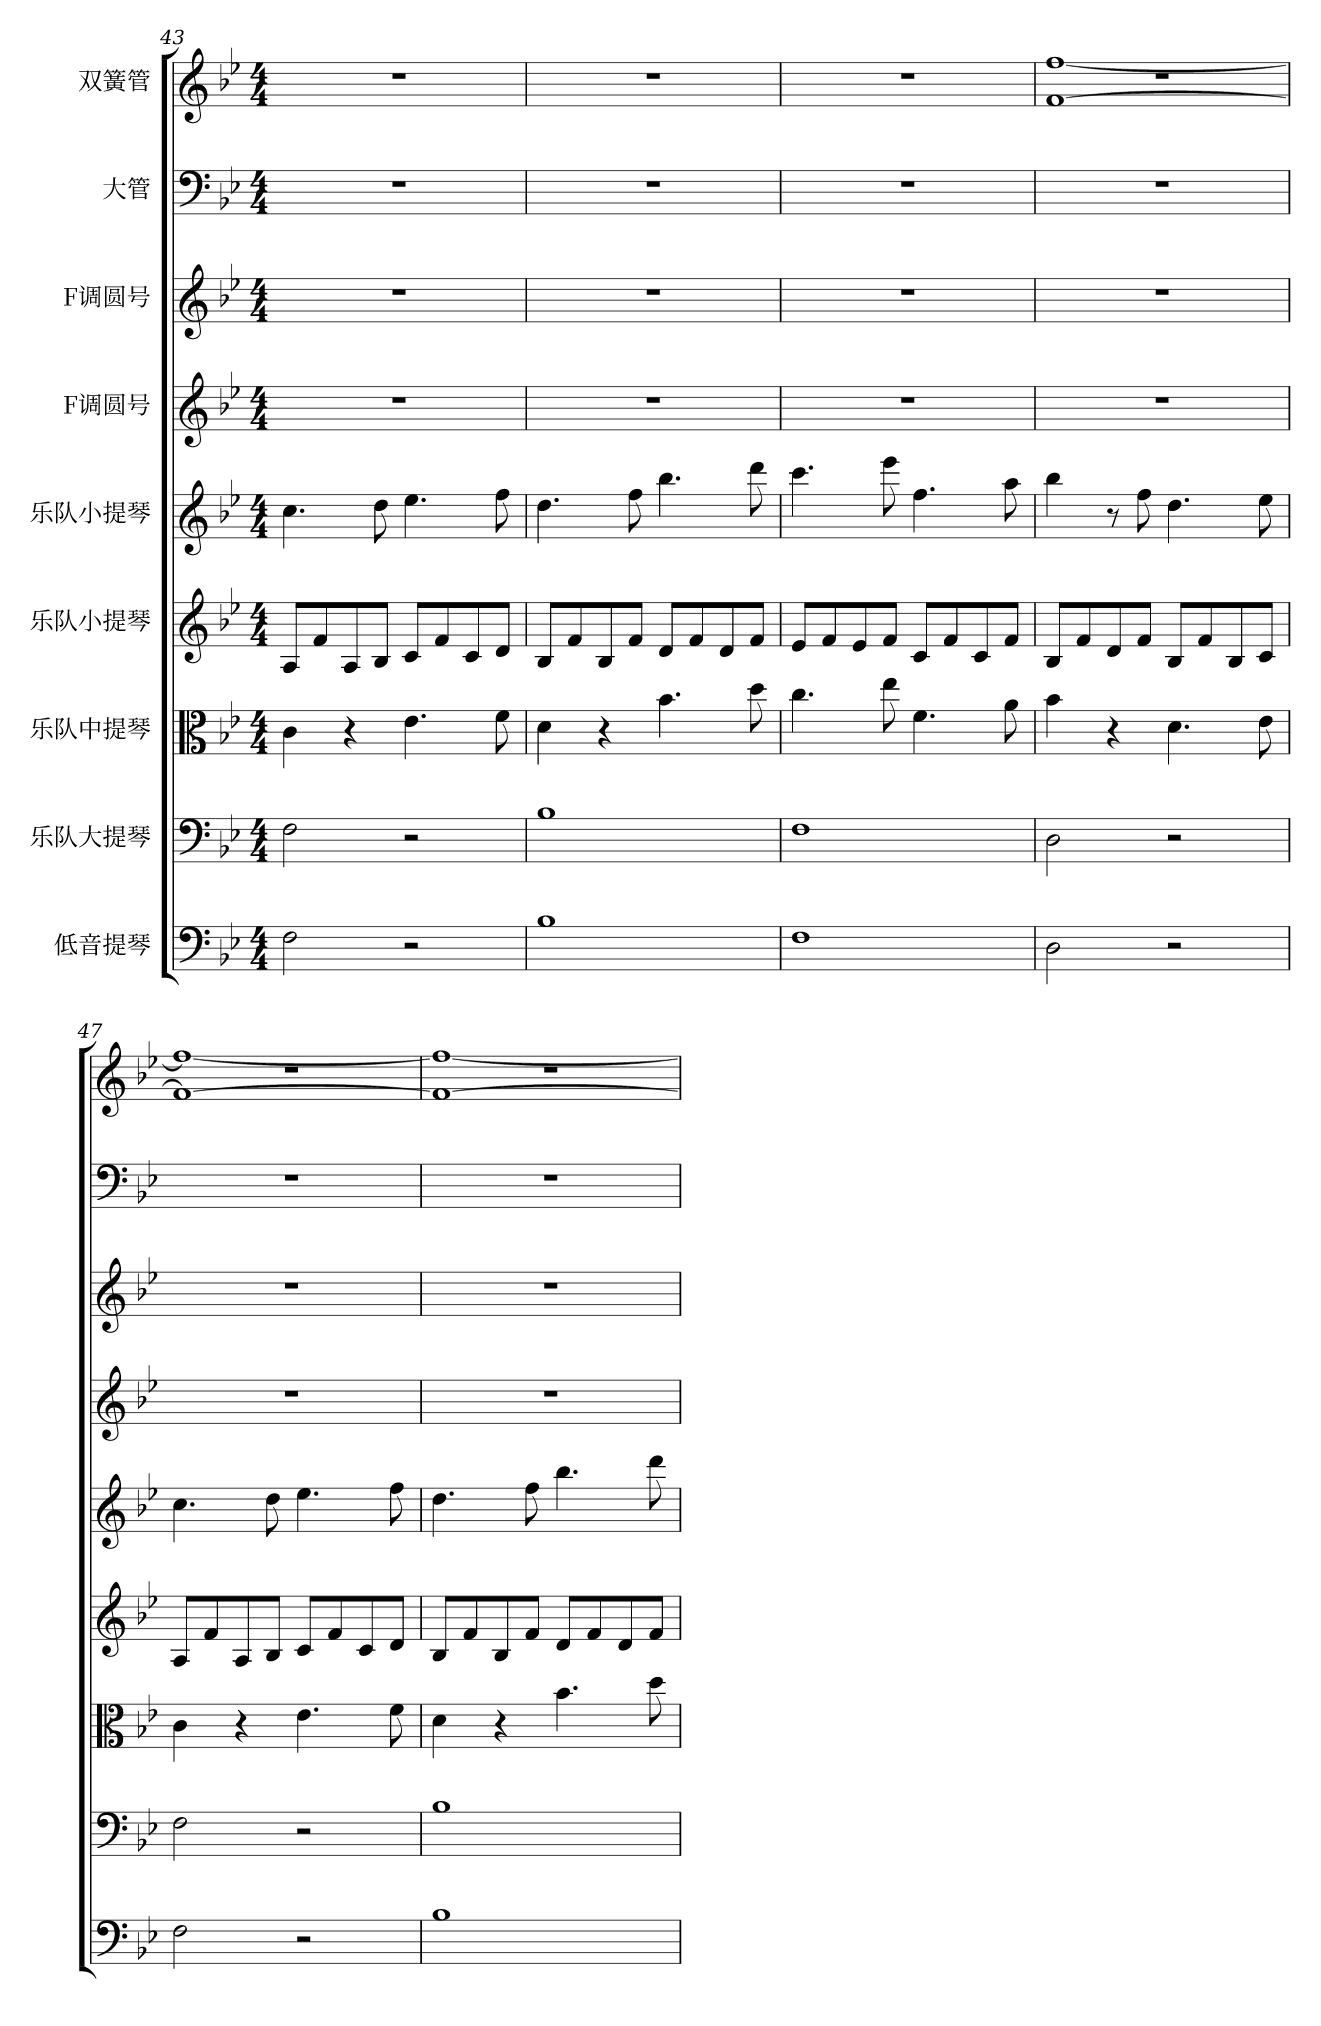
**kern	**kern	**kern	**kern	**kern	**kern	**kern	**kern	**kern
*part9	*part8	*part7	*part6	*part5	*part4	*part3	*part2	*part1
*staff9	*staff8	*staff7	*staff6	*staff5	*staff4	*staff3	*staff2	*staff1
*I"低音提琴	*I"乐队大提琴	*I"乐队中提琴	*I"乐队小提琴	*I"乐队小提琴	*I"F调圆号	*I"F调圆号	*I"大管	*I"双簧管
!!LO:PB:g=z
*clefF4	*clefF4	*clefC3	*clefG2	*clefG2	*clefG2	*clefG2	*clefF4	*clefG2
*ITrd7c12	*	*	*	*	*ITrd4c7	*ITrd4c7	*	*
*k[b-e-]	*k[b-e-]	*k[b-e-]	*k[b-e-]	*k[b-e-]	*k[b-e-a-]	*k[b-e-a-]	*k[b-e-]	*k[b-e-]
*M4/4	*M4/4	*M4/4	*M4/4	*M4/4	*M4/4	*M4/4	*M4/4	*M4/4
=43	=43	=43	=43	=43	=43	=43	=43	=43
2FF\	2F\	4c\	8A/L	4.cc\	1r	1r	1r	1r
.	.	.	8f/	.	.	.	.	.
.	.	4r	8A/	.	.	.	.	.
.	.	.	8B-/J	8dd\	.	.	.	.
2r	2r	4.e-\	8c/L	4.ee-\	.	.	.	.
.	.	.	8f/	.	.	.	.	.
.	.	.	8c/	.	.	.	.	.
.	.	8f\	8d/J	8ff\	.	.	.	.
=44	=44	=44	=44	=44	=44	=44	=44	=44
1BB-	1B-	4d\	8B-/L	4.dd\	1r	1r	1r	1r
.	.	.	8f/	.	.	.	.	.
.	.	4r	8B-/	.	.	.	.	.
.	.	.	8f/J	8ff\	.	.	.	.
.	.	4.b-\	8d/L	4.bb-\	.	.	.	.
.	.	.	8f/	.	.	.	.	.
.	.	.	8d/	.	.	.	.	.
.	.	8dd\	8f/J	8ddd\	.	.	.	.
=45	=45	=45	=45	=45	=45	=45	=45	=45
1FF	1F	4.cc\	8e-/L	4.ccc\	1r	1r	1r	1r
.	.	.	8f/	.	.	.	.	.
.	.	.	8e-/	.	.	.	.	.
.	.	8ee-\	8f/J	8eee-\	.	.	.	.
.	.	4.f\	8c/L	4.ff\	.	.	.	.
.	.	.	8f/	.	.	.	.	.
.	.	.	8c/	.	.	.	.	.
.	.	8a\	8f/J	8aa\	.	.	.	.
=46	=46	=46	=46	=46	=46	=46	=46	=46
*	*	*	*	*	*	*	*	*^
*	*	*	*	*	*	*	*	*	*^
2DD\	2D\	4b-\	8B-/L	4bb-\	1r	1r	1r	1r	[1ff	[1f
.	.	.	8f/	.	.	.	.	.	.	.
.	.	4r	8d/	8r	.	.	.	.	.	.
.	.	.	8f/J	8ff\	.	.	.	.	.	.
2r	2r	4.d\	8B-/L	4.dd\	.	.	.	.	.	.
.	.	.	8f/	.	.	.	.	.	.	.
.	.	.	8B-/	.	.	.	.	.	.	.
.	.	8e-\	8c/J	8ee-\	.	.	.	.	.	.
!!LO:PB:g=z	!!	!!
=47	=47	=47	=47	=47	=47	=47	=47	=47	=47	=47
2FF\	2F\	4c\	8A/L	4.cc\	1r	1r	1r	1r	1ff_	1f_
.	.	.	8f/	.	.	.	.	.	.	.
.	.	4r	8A/	.	.	.	.	.	.	.
.	.	.	8B-/J	8dd\	.	.	.	.	.	.
2r	2r	4.e-\	8c/L	4.ee-\	.	.	.	.	.	.
.	.	.	8f/	.	.	.	.	.	.	.
.	.	.	8c/	.	.	.	.	.	.	.
.	.	8f\	8d/J	8ff\	.	.	.	.	.	.
=48	=48	=48	=48	=48	=48	=48	=48	=48	=48	=48
1BB-	1B-	4d\	8B-/L	4.dd\	1r	1r	1r	1r	1ff_	1f_
.	.	.	8f/	.	.	.	.	.	.	.
.	.	4r	8B-/	.	.	.	.	.	.	.
.	.	.	8f/J	8ff\	.	.	.	.	.	.
.	.	4.b-\	8d/L	4.bb-\	.	.	.	.	.	.
.	.	.	8f/	.	.	.	.	.	.	.
.	.	.	8d/	.	.	.	.	.	.	.
.	.	8dd\	8f/J	8ddd\	.	.	.	.	.	.
*	*	*	*	*	*	*	*	*v	*v	*v
=	=	=	=	=	=	=	=	=
*-	*-	*-	*-	*-	*-	*-	*-	*-
